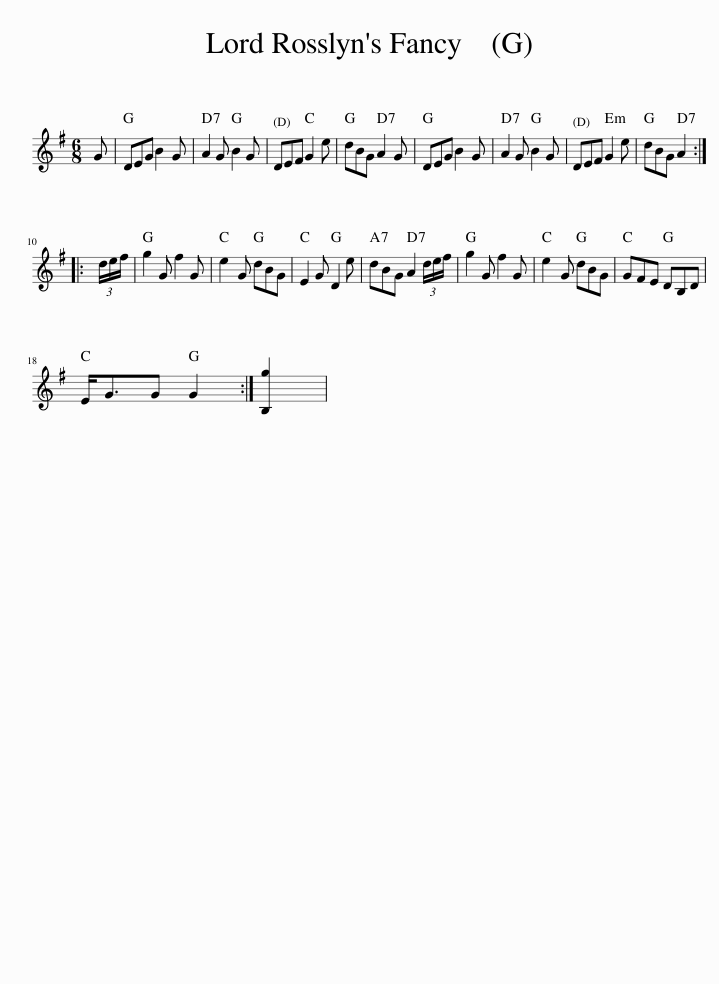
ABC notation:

X:1
L:1/8
M:6/8
I:linebreak $
K:G
V:1 treble
V:1
 G | DEG B2 G | A2 G B2 G | DEF G2 e | dBG A2 G | %5
 DEG B2 G | A2 G B2 G | DEF G2 e | dBG A2 ::$ (3d/e/f/ | %10
 g2 G f2 G | e2 G dBG | E2 G D2 e | dBG A2 (3d/e/f/ | g2 G f2 G | %15
 e2 G dBG | GFE DB,D |$ E<GG G2 :| [B,g]2 | %19
